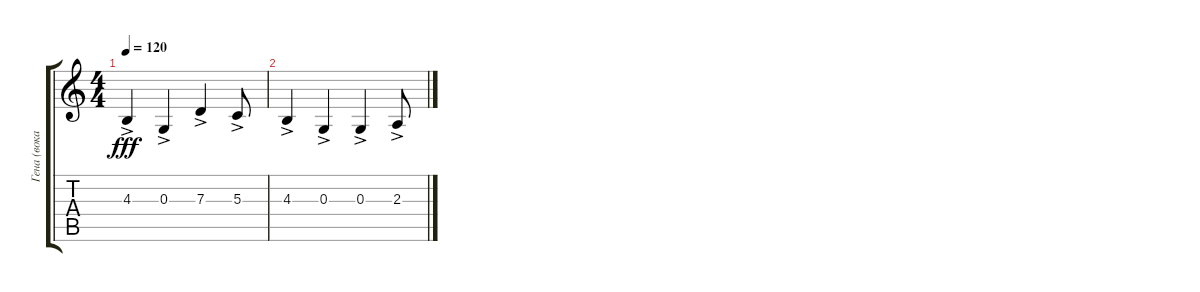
\track ("Гена (вокал)" "Гена (вока") {instrument synthbrass2}
\staff {score tabs}
\tuning (E4 B3 G3 D3 A2 E2) {hide}
\ts (4 4)
\tempo 120
\clef g2
\ks c
4.3{ac}.4{dy fff} 0.3{ac}.4 7.3{ac}.4 5.3{ac}.8 |
4.3{ac}.4 0.3{ac}.4 0.3{ac}.4 2.3{ac}.8
